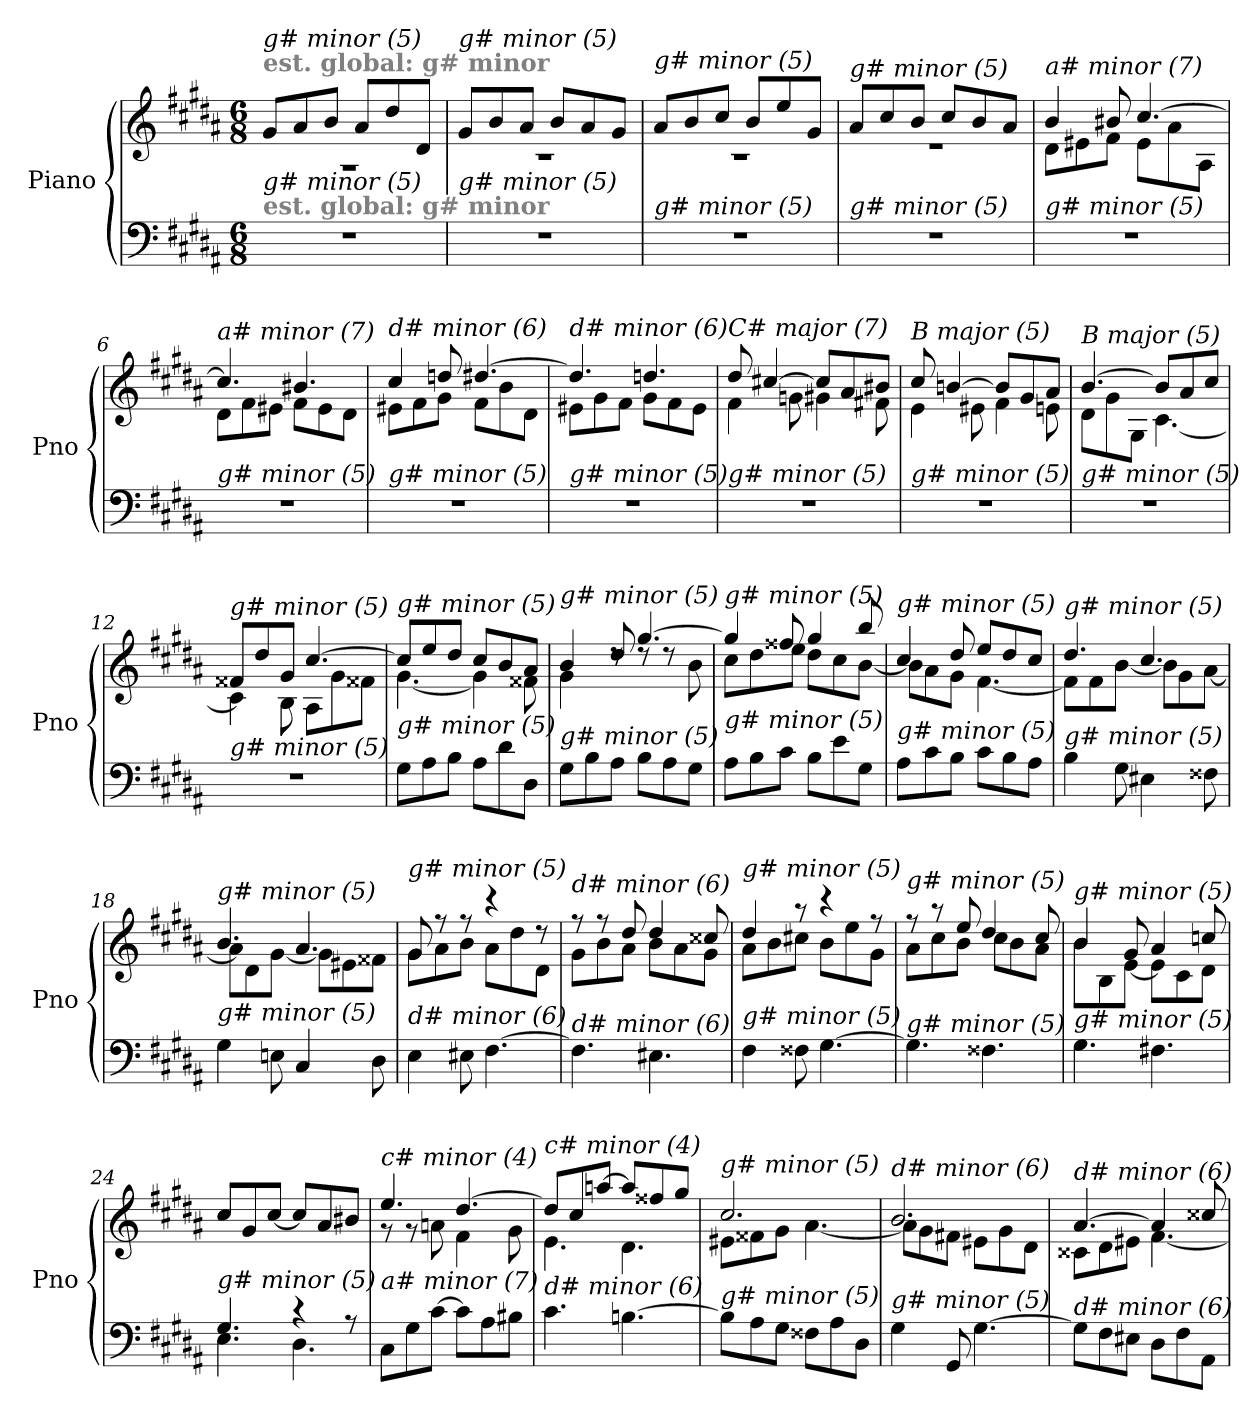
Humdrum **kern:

**kern	**kern
*part1	*part1
*staff2	*staff1
*I"Piano	*
*I'Pno	*
*clefF4	*clefG2
*k[f#c#g#d#a#]	*k[f#c#g#d#a#]
*M6/8	*M6/8
=1	=1
*	*^
!	!LO:TX:a:B:color=#808080:t=est. global&colon; g# minor	!
!	!LO:TX:i:t=g# minor (5)	!
!LO:TX:a:B:color=#808080:t=est. global&colon; g# minor	!	!
!LO:TX:i:t=g# minor (5)	!	!
2.r	8g#/L	2.r
.	8a#/	.
.	8b/J	.
.	8a#/L	.
.	8dd#/	.
.	8d#/J	.
=2	=2	=2
!	!LO:TX:i:t=g# minor (5)	!
!LO:TX:i:t=g# minor (5)	!	!
2.r	8g#/L	2.r
.	8b/	.
.	8a#/J	.
.	8b/L	.
.	8a#/	.
.	8g#/J	.
=3	=3	=3
!	!LO:TX:i:t=g# minor (5)	!
!LO:TX:i:t=g# minor (5)	!	!
2.r	8a#/L	2.r
.	8b/	.
.	8cc#/J	.
.	8b/L	.
.	8ee/	.
.	8g#/J	.
=4	=4	=4
!	!LO:TX:i:t=g# minor (5)	!
!LO:TX:i:t=g# minor (5)	!	!
2.r	8a#/L	2.r
.	8cc#/	.
.	8b/J	.
.	8cc#/L	.
.	8b/	.
.	8a#/J	.
=5	=5	=5
!	!LO:TX:i:t=a# minor (7)	!
!LO:TX:i:t=g# minor (5)	!	!
2.r	4b/	8d#\L
.	.	8e#X\
.	8b#X/	8f#\J
.	[4.cc#/	8e#\L
.	.	8a#\
.	.	8A#\J
=6	=6	=6
!	!LO:TX:i:t=a# minor (7)	!
!LO:TX:i:t=g# minor (5)	!	!
2.r	4.cc#/]	8d#\L
.	.	8f#\
.	.	8e#X\J
.	4.b#X/	8f#\L
.	.	8e#\
.	.	8d#\J
!!LO:LB:g=z	!!
=7	=7	=7
!	!LO:TX:i:t=d# minor (6)	!
!LO:TX:i:t=g# minor (5)	!	!
2.r	4cc#/	8e#X\L
.	.	8f#\
.	8ddni/	8g#\J
.	[4.dd#/	8f#\L
.	.	8b\
.	.	8d#\J
=8	=8	=8
!	!LO:TX:i:t=d# minor (6)	!
!LO:TX:i:t=g# minor (5)	!	!
2.r	4.dd#/]	8e#X\L
.	.	8g#\
.	.	8f#\J
.	4.ddni/	8g#\L
.	.	8f#\
.	.	8e#\J
=9	=9	=9
!	!LO:TX:i:t=C# major (7)	!
!LO:TX:i:t=g# minor (5)	!	!
2.r	8dd#/	4f#\
.	[4cc#X/	.
.	.	8gni\
.	8cc#/L]	4g#\
.	8a#/	.
.	8b#X/J	8f#X\
=10	=10	=10
!	!LO:TX:i:t=B major (5)	!
!LO:TX:i:t=g# minor (5)	!	!
2.r	8cc#/	4e\
.	[4bn/	.
.	.	8e#X\
.	8b/L]	4f#\
.	8g#/	.
.	8a#/J	8en\
=11	=11	=11
!	!LO:TX:i:t=B major (5)	!
!LO:TX:i:t=g# minor (5)	!	!
2.r	[4.b/	8d#\L
.	.	8g#\
.	.	8G#\J
.	8b/L]	[4.c#\
.	8a#/	.
.	8cc#/J	.
!!LO:LB:g=z	!!
=12	=12	=12
!	!LO:TX:i:t=g# minor (5)	!
!LO:TX:i:t=g# minor (5)	!	!
2.r	8f##X/L	4c#\]
.	8dd#/	.
.	8g#/J	8B\
.	[4.cc#/	8A#\L
.	.	8g#\
.	.	8f##X\J
=13	=13	=13
!	!LO:TX:i:t=g# minor (5)	!
!LO:TX:i:t=g# minor (5)	!	!
8G#\L	8cc#/L]	[4.g#\
8A#\	8ee/	.
8B\J	8dd#/J	.
8A#\L	8cc#/L	4g#\]
8d#\	8b/	.
8D#\J	8a#/J	8f##X\
=14	=14	=14
!	!LO:TX:i:t=g# minor (5)	!
!LO:TX:i:t=g# minor (5)	!	!
8G#\L	4b/	4g#\
8B\	.	.
8A#\J	8dd#/	8rdd
8B\L	[4.gg#/	8rdd
8A#\	.	8rdd
8G#\J	.	8b\
=15	=15	=15
!	!LO:TX:i:t=g# minor (5)	!
!LO:TX:i:t=g# minor (5)	!	!
8A#\L	4gg#/]	8cc#\L
8B\	.	8dd#\
8c#\J	8ff##X/	8ee\J
8B\L	4gg#/	8dd#\L
8e\	.	8cc#\
8G#\J	8bb/	[8b\J
=16	=16	=16
!	!LO:TX:i:t=g# minor (5)	!
!LO:TX:i:t=g# minor (5)	!	!
8A#\L	4cc#/	8b\L]
8c#\	.	8a#\
8B\J	8dd#/	8g#\J
8c#\L	8ee/L	[4.f#\
8B\	8dd#/	.
8A#\J	8cc#/J	.
=17	=17	=17
!	!LO:TX:i:t=g# minor (5)	!
!LO:TX:i:t=g# minor (5)	!	!
4B\	4.dd#/	8f#\L]
.	.	8f#\
8G#\	.	[8b\J
4E#X\	4.cc#/	8b\L]
.	.	8g#\
8F##X\	.	[8a#\J
!!LO:LB:g=z	!!
=18	=18	=18
!	!LO:TX:i:t=g# minor (5)	!
!LO:TX:i:t=g# minor (5)	!	!
4G#\	4.b/	8a#\L]
.	.	8d#\
8En\	.	[8g#\J
4C#/	4.a#/	8g#\L]
.	.	8e#X\
8D#\	.	8f##X\J
=19	=19	=19
!	!LO:TX:i:t=g# minor (5)	!
!LO:TX:i:t=d# minor (6)	!	!
4E\	8g#/	8g#\L
.	8r	8a#\
8E#X\	8r	8b\J
[4.F#\	4r	8a#\L
.	.	8dd#\
.	8r	8d#\J
=20	=20	=20
!	!LO:TX:i:t=d# minor (6)	!
!LO:TX:i:t=d# minor (6)	!	!
4.F#\]	8r	8g#\L
.	8r	8b\
.	8dd#/	8a#\J
4.E#X\	4dd#/	8b\L
.	.	8a#\
.	8cc##X/	8g#\J
=21	=21	=21
!	!LO:TX:i:t=g# minor (5)	!
!LO:TX:i:t=g# minor (5)	!	!
4F#\	4dd#/	8a#\L
.	.	8b\
8F##X\	8r	8cc#X\J
[4.G#\	4r	8b\L
.	.	8ee\
.	8r	8g#\J
=22	=22	=22
!	!LO:TX:i:t=g# minor (5)	!
!LO:TX:i:t=g# minor (5)	!	!
4.G#\]	8r	8a#\L
.	8r	8cc#\
.	8ee/	8b\J
4.F##X\	4dd#/	8cc#\L
.	.	8b\
.	8cc#/	8a#\J
=23	=23	=23
!	!LO:TX:i:t=g# minor (5)	!
!LO:TX:i:t=g# minor (5)	!	!
4.G#\	4b/	8b\L
.	.	8B\
.	8g#/	[8e\J
4.F#X\	4a#/	8e\L]
.	.	8c#\
.	8ccni/	8d#\J
!!LO:LB:g=z
=24	=24	=24
*^	*	*
!	!	!LO:TX:i:t=a# minor (7)	!
!LO:TX:i:t=g# minor (5)	!	!	!
*	*	*v	*v
4.G#/	4.E\	8cc#/L
.	.	8g#/
.	.	[8cc#/J
4r	4.D#\	8cc#/L]
.	.	8a#/
8r	.	8b#X/J
*v	*v	*
=25	=25
*	*^
!	!LO:TX:i:t=c# minor (4)	!
!LO:TX:i:t=a# minor (7)	!	!
8C#\L	4.ee/	8r
8G#\	.	8r
[8c#\J	.	8an\
8c#\L]	[4.dd#/	4f#\
8A#\	.	.
8B#X\J	.	8g#\
=26	=26	=26
!	!LO:TX:i:t=c# minor (4)	!
!LO:TX:i:t=d# minor (6)	!	!
4.c#\	8dd#/L]	4.e\
.	8cc#/	.
.	[8aan/J	.
[4.Bn\	8aa/L]	4.d#\
.	8ff##X/	.
.	8gg#/J	.
=27	=27	=27
!	!LO:TX:i:t=g# minor (5)	!
!LO:TX:i:t=g# minor (5)	!	!
8B\L]	2.cc#/	8e#X\L
8A#\	.	8f##X\
8G#\J	.	8g#\J
8F##X\L	.	[4.a#\
8A#\	.	.
8D#\J	.	.
=28	=28	=28
!	!LO:TX:i:t=d# minor (6)	!
!LO:TX:i:t=g# minor (5)	!	!
4G#\	2.b/	8a#\L]
.	.	8g#\
8GG#/	.	8f#X\J
[4.G#\	.	8e#X\L
.	.	8g#\
.	.	8d#\J
!!LO:PB:g=z	!!
=29	=29	=29
!	!LO:TX:i:t=d# minor (6)	!
!LO:TX:i:t=d# minor (6)	!	!
8G#\L]	[4.a#/	8c##X\L
8F#\	.	8d#\
8E#X\J	.	8e#X\J
8D#\L	4a#/]	[4.f#\
8F#\	.	.
8AA#\J	8cc##X/	.
*	*v	*v
=	=
*-	*-
